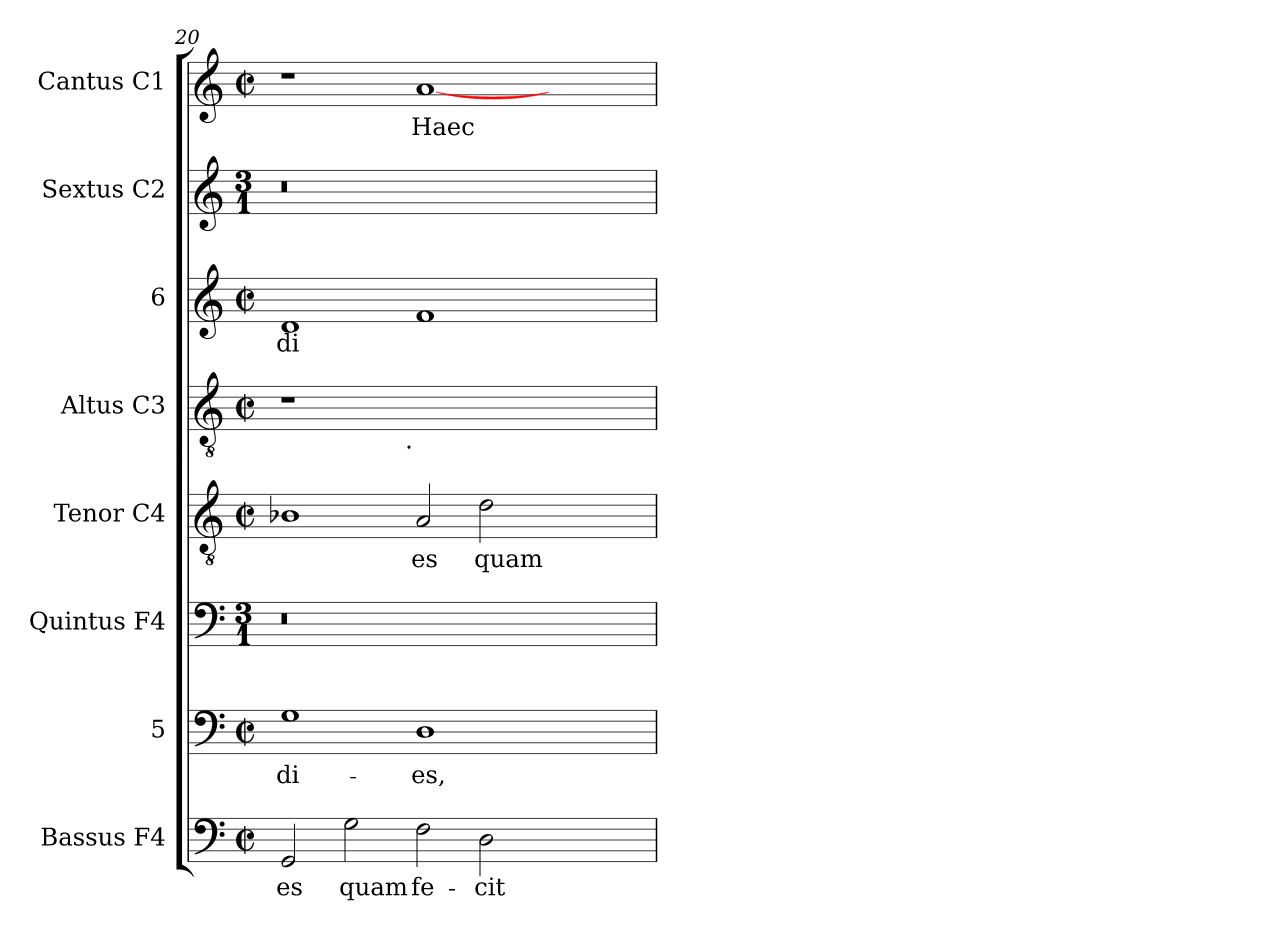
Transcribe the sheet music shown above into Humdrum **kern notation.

**kern	**text	**kern	**text	**kern	**kern	**text	**kern	**kern	**text	**kern	**kern	**text
*part8	*part8	*part7	*part7	*part6	*part5	*part5	*part4	*part3	*part3	*part2	*part1	*part1
*staff8	*staff8	*staff7	*staff7	*staff6	*staff5	*staff5	*staff4	*staff3	*staff3	*staff2	*staff1	*staff1
*I"Bassus  F4	*	*I"5	*	*I"Quintus  F4	*I"Tenor  C4	*	*I"Altus  C3	*I"6	*	*I"Sextus  C2	*I"Cantus  C1	*
*I'B	*	*	*	*	*I'T	*	*I'A	*	*	*	*I'C	*
*clefF4	*	*clefF4	*	*clefF4	*clefGv2	*	*clefGv2	*clefG2	*	*clefG2	*clefG2	*
*k[]	*	*k[]	*	*k[]	*k[]	*	*k[]	*k[]	*	*k[]	*k[]	*
*C:	*	*C:	*	*C:	*C:	*	*C:	*C:	*	*C:	*C:	*
*M2/2	*	*M2/2	*	*M3/1	*M2/2	*	*M2/2	*M2/2	*	*M3/1	*M2/2	*
*met(c|)	*	*met(c|)	*	*	*met(c|)	*	*met(c|)	*met(c|)	*	*	*met(c|)	*
=20	=20	=20	=20	=20	=20	=20	=20	=20	=20	=20	=20	=20
!	!LO:LY:b:cj	!	!LO:LY:b:cj	!	!	!LO:LY:b:cj	!	!	!LO:LY:b:cj	!	!	!
*	*	*	*	*	*	*	*^	*	*	*	*	*
2GG/	-es	1G	di-	0.r	1B-X	--	1r	2ryy	1d	di-	0.r	1r	.
!	!LO:LY:b:cj	!	!	!	!	!	!	!	!	!	!	!	!
2G\	quam	.	.	.	.	.	.	4...ryy	.	.	.	.	.
!	!	!	!	!	!	!	!	!LO:TX:b:t=.	!	!	!	!	!
.	.	.	.	.	.	.	.	1ryy	.	.	.	.	.
!	!LO:LY:b:cj	!	!LO:LY:b:cj	!	!	!LO:LY:b:cj	!	!	!	!LO:LY:b:cj	!	!	!LO:LY:b:cj
2F\	fe-	1D	-es,	.	2A/	-es	0ryy	.	1f	--	.	[<1a	Haec
!	!LO:LY:b:cj	!	!	!	!	!LO:LY:b:cj	!	!	!	!	!	!	!
2D\	-cit	.	.	.	2d\	quam	.	.	.	.	.	.	.
.	.	.	.	.	.	.	.	1ryy	.	.	.	.	.
1ryy	.	1ryy	.	.	1ryy	.	.	.	1ryy	.	.	1ryy	.
.	.	.	.	.	.	.	.	32ryy	.	.	.	.	.
*	*	*	*	*	*	*	*v	*v	*	*	*	*	*
=	=	=	=	=	=	=	=	=	=	=	=	=
*-	*-	*-	*-	*-	*-	*-	*-	*-	*-	*-	*-	*-
